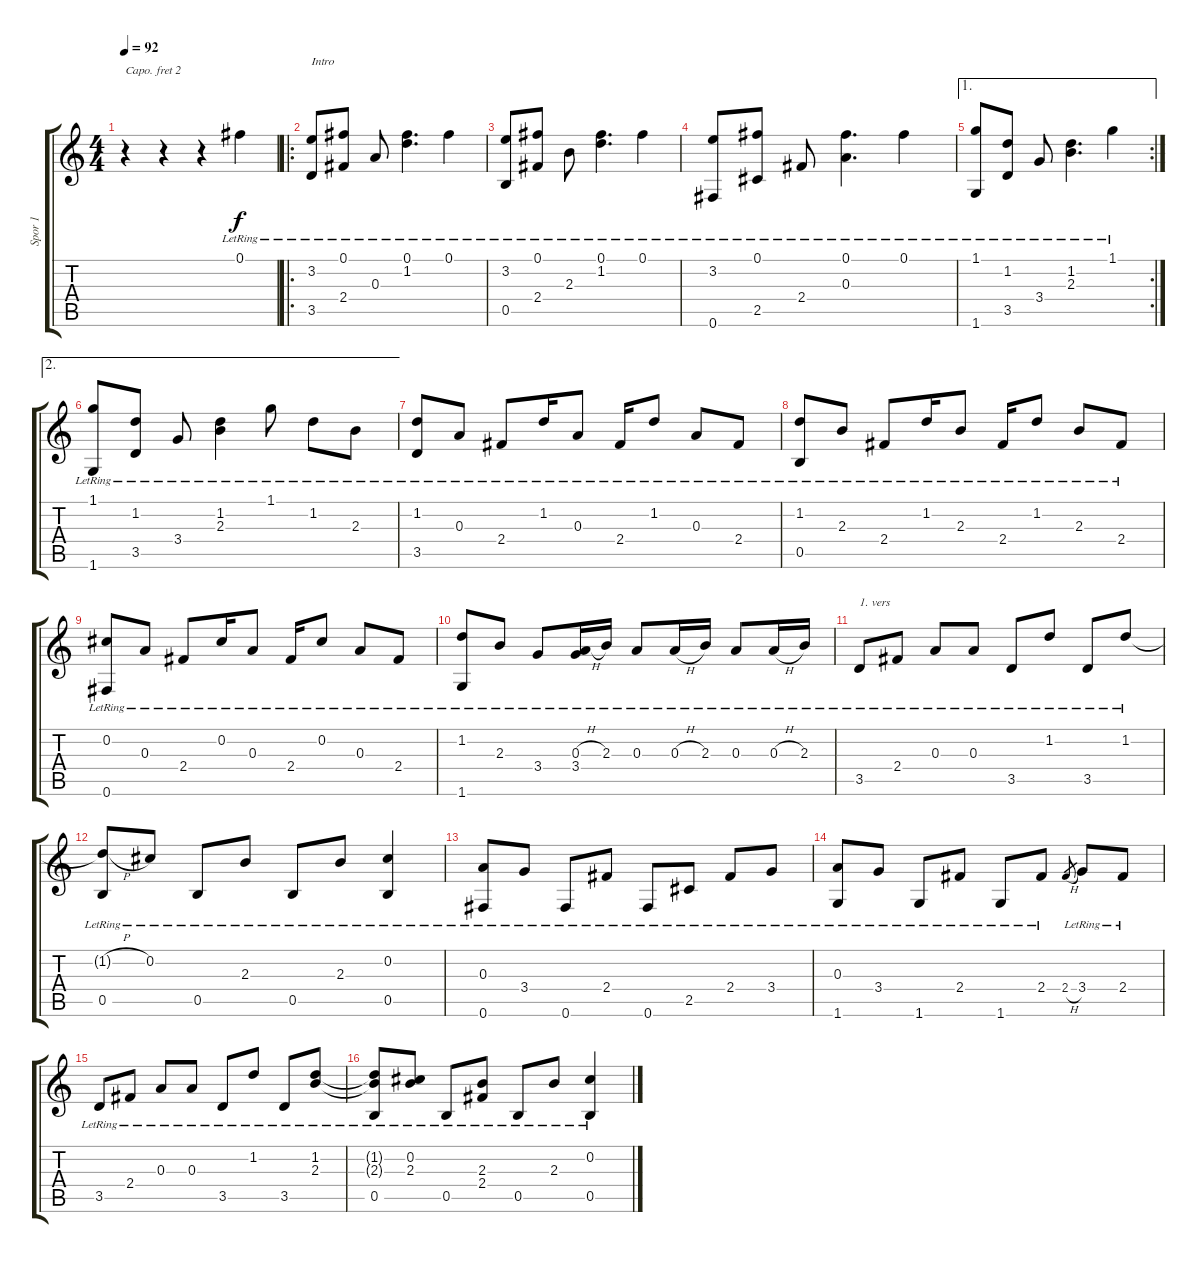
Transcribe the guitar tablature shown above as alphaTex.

\track ("Spor 1" "Spor 1") {instrument acousticguitarsteel}
\staff {score tabs}
\capo 2
\tuning (E4 B3 G3 D3 A2 E2) {hide}
\ts (4 4)
\tempo 92
\clef g2
\ks c
r.4{dy f instrument acousticguitarsteel} r.4 r.4 0.1{lr}.4 |
\ro
(3.2{lr} 3.5{lr}).8{txt "Intro"} (0.1{lr} 2.4{lr}).8 0.3{lr}.8 (0.1{lr} 1.2{lr}).4{d} 0.1{lr}.4 |
(3.2{lr} 0.5{lr}).8 (0.1{lr} 2.4{lr}).8 2.3{lr}.8 (0.1{lr} 1.2{lr}).4{d} 0.1{lr}.4 |
(3.2{lr} 0.6{lr}).8 (0.1{lr} 2.5{lr}).8 2.4{lr}.8 (0.1{lr} 0.3{lr}).4{d} 0.1{lr}.4 |
\ae 1
\rc 2
(1.1{lr} 1.6{lr}).8 (1.2{lr} 3.5{lr}).8 3.4{lr}.8 (1.2{lr} 2.3{lr}).4{d} 1.1{lr}.4 |
\ae 2
(1.1{lr} 1.6{lr}).8 (1.2{lr} 3.5{lr}).8 3.4{lr}.8 (1.2{lr} 2.3{lr}).4 1.1{lr}.8 1.2{lr}.8 2.3{lr}.8 |
(1.2{lr} 3.5{lr}).8 0.3{lr}.8 2.4{lr}.8 1.2{lr}.16 0.3{lr}.8 2.4{lr}.16 1.2{lr}.8 0.3{lr}.8 2.4{lr}.8 |
(1.2{lr} 0.5{lr}).8 2.3{lr}.8 2.4{lr}.8 1.2{lr}.16 2.3{lr}.8 2.4{lr}.16 1.2{lr}.8 2.3{lr}.8 2.4{lr}.8 |
(0.2{lr} 0.6{lr}).8 0.3{lr}.8 2.4{lr}.8 0.2{lr}.16 0.3{lr}.8 2.4{lr}.16 0.2{lr}.8 0.3{lr}.8 2.4{lr}.8 |
(1.2{lr} 1.6{lr}).8 2.3{lr}.8 3.4{lr}.8 (0.3{h lr} 3.4{lr}).16 2.3{lr}.16 0.3{lr}.8 0.3{h lr}.16 2.3{lr}.16 0.3{lr}.8 0.3{h lr}.16 2.3{lr}.16 |
3.5{lr}.8{txt "1. vers"} 2.4{lr}.8 0.3{lr}.8 0.3{lr}.8 3.5{lr}.8 1.2{lr}.8 3.5{lr}.8 1.2{lr}.8 |
(1.2{h t} 0.5{lr}).8 0.2{lr}.8 0.5{lr}.8 2.3{lr}.8 0.5{lr}.8 2.3{lr}.8 (0.2{lr} 0.5{lr}).4 |
(0.3{lr} 0.6{lr}).8 3.4{lr}.8 0.6{lr}.8 2.4{lr}.8 0.6{lr}.8 2.5{lr}.8 2.4{lr}.8 3.4{lr}.8 |
(0.3{lr} 1.6{lr}).8 3.4{lr}.8 1.6{lr}.8 2.4{lr}.8 1.6{lr}.8 2.4{lr}.8 2.4{h}.8{gr} 3.4{lr}.8 2.4{lr}.8 |
3.5{lr}.8 2.4{lr}.8 0.3{lr}.8 0.3{lr}.8 3.5{lr}.8 1.2{lr}.8 3.5{lr}.8 (1.2{lr} 2.3{lr}).8 |
(1.2{t} 2.3{t} 0.5{lr}).8 (0.2{lr} 2.3{lr}).8 0.5{lr}.8 (2.3{lr} 2.4{lr}).8 0.5{lr}.8 2.3{lr}.8 (0.2{lr} 0.5{lr}).4
